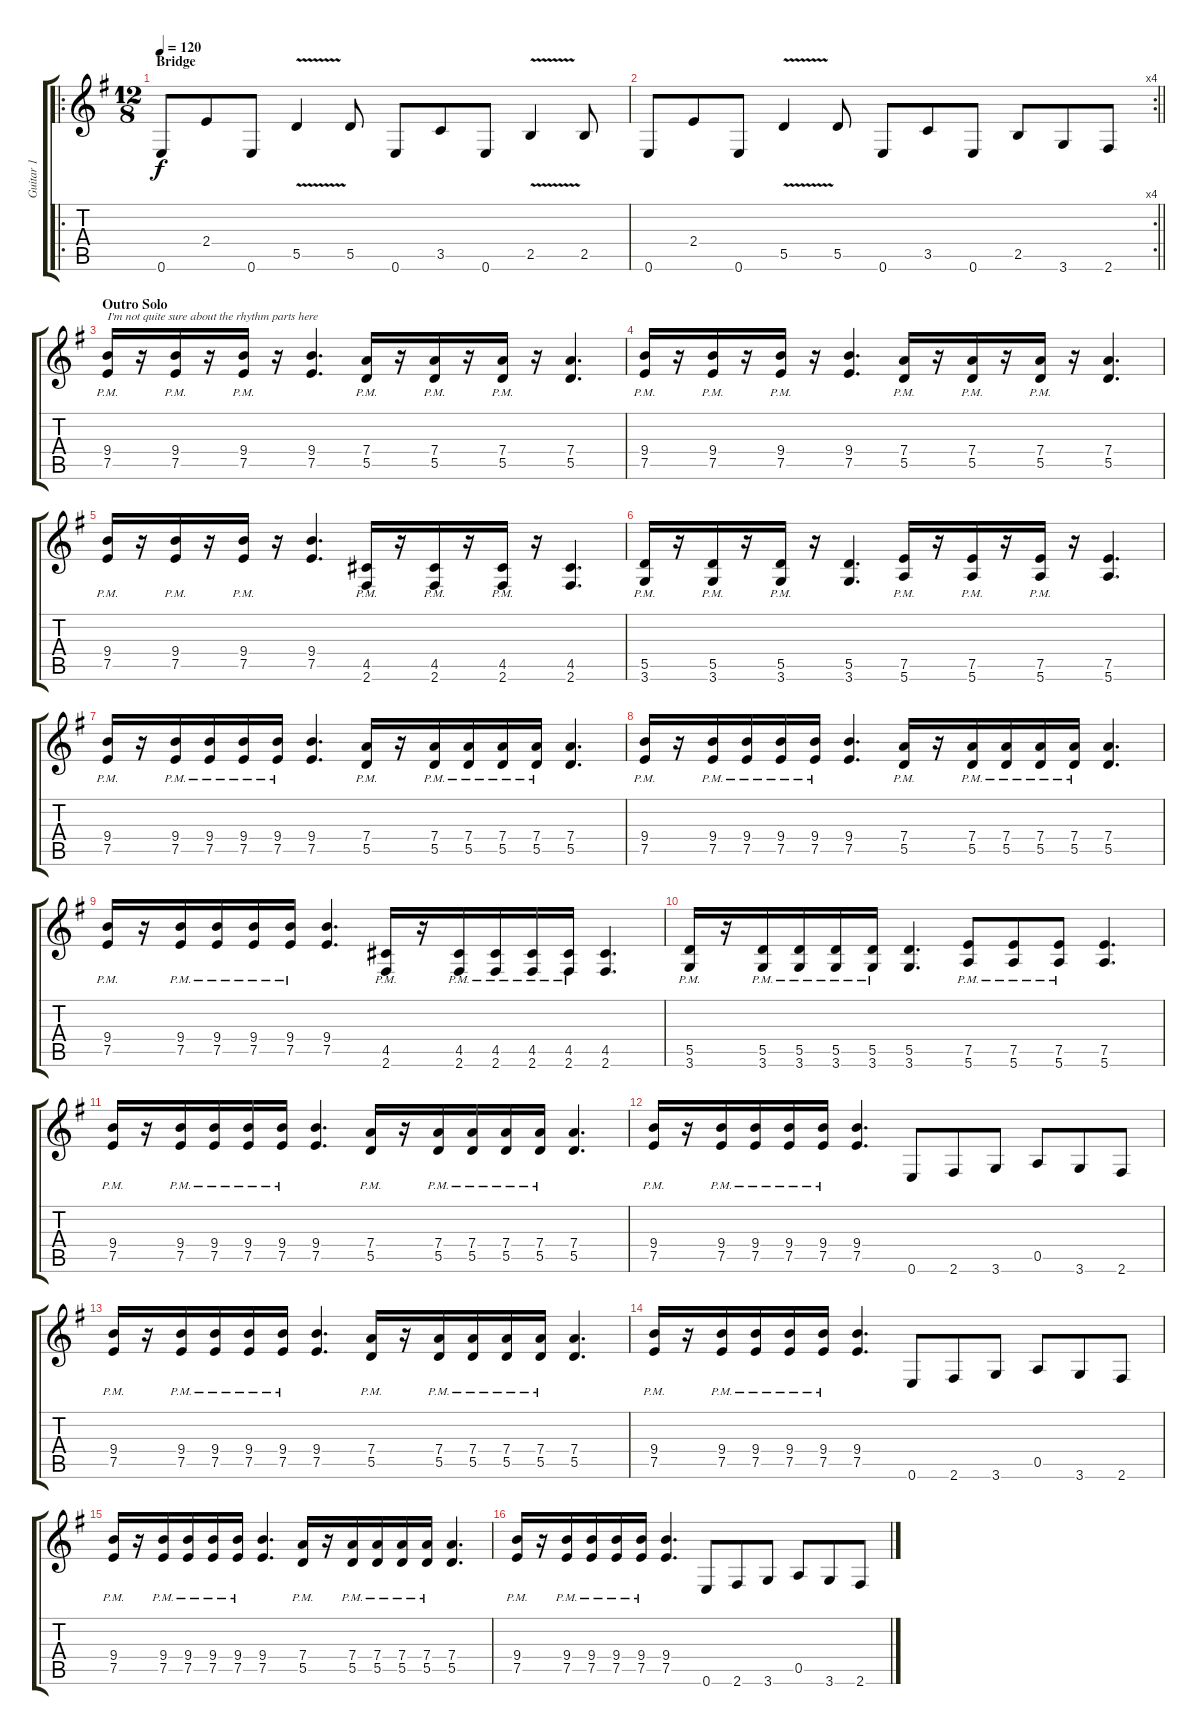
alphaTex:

\track ("Guitar 1" "Guitar 1") {instrument overdrivenguitar}
\staff {score tabs}
\tuning (E4 B3 G3 D3 A2 E2) {hide}
\ro
\ts (12 8)
\section ("" "Bridge")
\tempo 120
\clef g2
\ks eminor
0.6.8{dy f} 2.4.8 0.6.8 5.5{v}.4 5.5.8 0.6.8 3.5.8 0.6.8 2.5{v}.4 2.5.8 |
\rc 4
\barLineRight lightlight
0.6.8 2.4.8 0.6.8 5.5{v}.4 5.5.8 0.6.8 3.5.8 0.6.8 2.5.8 3.6.8 2.6.8 |
\section ("" "Outro Solo")
(9.4{pm} 7.5{pm}).16{txt "I'm not quite sure about the rhythm parts here" volume 11} r.16 (9.4{pm} 7.5{pm}).16 r.16 (9.4{pm} 7.5{pm}).16 r.16 (9.4 7.5).4{d} (7.4{pm} 5.5{pm}).16 r.16 (7.4{pm} 5.5{pm}).16 r.16 (7.4{pm} 5.5{pm}).16 r.16 (7.4 5.5).4{d} |
(9.4{pm} 7.5{pm}).16 r.16 (9.4{pm} 7.5{pm}).16 r.16 (9.4{pm} 7.5{pm}).16 r.16 (9.4 7.5).4{d} (7.4{pm} 5.5{pm}).16 r.16 (7.4{pm} 5.5{pm}).16 r.16 (7.4{pm} 5.5{pm}).16 r.16 (7.4 5.5).4{d} |
(9.4{pm} 7.5{pm}).16 r.16 (9.4{pm} 7.5{pm}).16 r.16 (9.4{pm} 7.5{pm}).16 r.16 (9.4 7.5).4{d} (4.5 2.6{pm}).16 r.16 (4.5 2.6{pm}).16 r.16 (4.5 2.6{pm}).16 r.16 (4.5 2.6).4{d} |
(5.5 3.6{pm}).16 r.16 (5.5 3.6{pm}).16 r.16 (5.5 3.6{pm}).16 r.16 (5.5 3.6).4{d} (7.5 5.6{pm}).16 r.16 (7.5 5.6{pm}).16 r.16 (7.5 5.6{pm}).16 r.16 (7.5 5.6).4{d} |
(9.4{pm} 7.5{pm}).16 r.16 (9.4{pm} 7.5{pm}).16 (9.4{pm} 7.5{pm}).16 (9.4{pm} 7.5{pm}).16 (9.4{pm} 7.5{pm}).16 (9.4 7.5).4{d} (7.4{pm} 5.5{pm}).16 r.16 (7.4{pm} 5.5{pm}).16 (7.4{pm} 5.5{pm}).16 (7.4{pm} 5.5{pm}).16 (7.4{pm} 5.5{pm}).16 (7.4 5.5).4{d} |
(9.4{pm} 7.5{pm}).16 r.16 (9.4{pm} 7.5{pm}).16 (9.4{pm} 7.5{pm}).16 (9.4{pm} 7.5{pm}).16 (9.4{pm} 7.5{pm}).16 (9.4 7.5).4{d} (7.4{pm} 5.5{pm}).16 r.16 (7.4{pm} 5.5{pm}).16 (7.4{pm} 5.5{pm}).16 (7.4{pm} 5.5{pm}).16 (7.4{pm} 5.5{pm}).16 (7.4 5.5).4{d} |
(9.4{pm} 7.5{pm}).16 r.16 (9.4{pm} 7.5{pm}).16 (9.4{pm} 7.5{pm}).16 (9.4{pm} 7.5{pm}).16 (9.4{pm} 7.5{pm}).16 (9.4 7.5).4{d} (4.5 2.6{pm}).16 r.16 (4.5 2.6{pm}).16 (4.5 2.6{pm}).16 (4.5 2.6{pm}).16 (4.5 2.6{pm}).16 (4.5 2.6).4{d} |
(5.5 3.6{pm}).16 r.16 (5.5 3.6{pm}).16 (5.5 3.6{pm}).16 (5.5 3.6{pm}).16 (5.5 3.6{pm}).16 (5.5 3.6).4{d} (7.5{pm} 5.6{pm}).8 (7.5{pm} 5.6{pm}).8 (7.5{pm} 5.6{pm}).8 (7.5 5.6).4{d} |
(9.4{pm} 7.5{pm}).16 r.16 (9.4{pm} 7.5{pm}).16 (9.4{pm} 7.5{pm}).16 (9.4{pm} 7.5{pm}).16 (9.4{pm} 7.5{pm}).16 (9.4 7.5).4{d} (7.4{pm} 5.5{pm}).16 r.16 (7.4{pm} 5.5{pm}).16 (7.4{pm} 5.5{pm}).16 (7.4{pm} 5.5{pm}).16 (7.4{pm} 5.5{pm}).16 (7.4 5.5).4{d} |
(9.4{pm} 7.5{pm}).16 r.16 (9.4{pm} 7.5{pm}).16 (9.4{pm} 7.5{pm}).16 (9.4{pm} 7.5{pm}).16 (9.4{pm} 7.5{pm}).16 (9.4 7.5).4{d} 0.6.8 2.6.8 3.6.8 0.5.8 3.6.8 2.6.8 |
(9.4{pm} 7.5{pm}).16 r.16 (9.4{pm} 7.5{pm}).16 (9.4{pm} 7.5{pm}).16 (9.4{pm} 7.5{pm}).16 (9.4{pm} 7.5{pm}).16 (9.4 7.5).4{d} (7.4{pm} 5.5{pm}).16 r.16 (7.4{pm} 5.5{pm}).16 (7.4{pm} 5.5{pm}).16 (7.4{pm} 5.5{pm}).16 (7.4{pm} 5.5{pm}).16 (7.4 5.5).4{d} |
(9.4{pm} 7.5{pm}).16 r.16 (9.4{pm} 7.5{pm}).16 (9.4{pm} 7.5{pm}).16 (9.4{pm} 7.5{pm}).16 (9.4{pm} 7.5{pm}).16 (9.4 7.5).4{d} 0.6.8 2.6.8 3.6.8 0.5.8 3.6.8 2.6.8 |
(9.4{pm} 7.5{pm}).16 r.16 (9.4{pm} 7.5{pm}).16 (9.4{pm} 7.5{pm}).16 (9.4{pm} 7.5{pm}).16 (9.4{pm} 7.5{pm}).16 (9.4 7.5).4{d} (7.4{pm} 5.5{pm}).16 r.16 (7.4{pm} 5.5{pm}).16 (7.4{pm} 5.5{pm}).16 (7.4{pm} 5.5{pm}).16 (7.4{pm} 5.5{pm}).16 (7.4 5.5).4{d} |
(9.4{pm} 7.5{pm}).16 r.16 (9.4{pm} 7.5{pm}).16 (9.4{pm} 7.5{pm}).16 (9.4{pm} 7.5{pm}).16 (9.4{pm} 7.5{pm}).16 (9.4 7.5).4{d} 0.6.8 2.6.8 3.6.8 0.5.8 3.6.8 2.6.8
